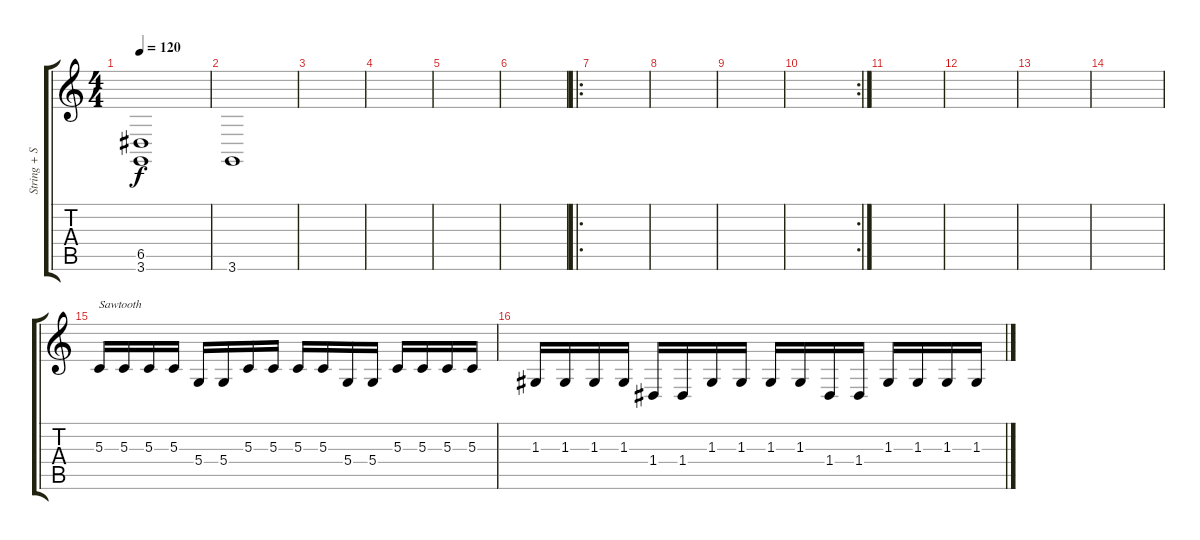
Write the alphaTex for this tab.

\track ("String + Sawtooth" "String + S") {instrument stringensemble1}
\staff {score tabs}
\tuning (E4 B3 G3 D3 A2 E2) {hide}
\ts (4 4)
\tempo 120
\clef g2
\ks c
(6.5{t} 3.6{t}).1{dy f} |
3.6.1 |
|
|
|
|
\ro
|
|
|
\rc 2
|
|
|
|
|
5.3.16{txt "Sawtooth" instrument lead2sawtooth} 5.3.16 5.3.16 5.3.16 5.4.16 5.4.16 5.3.16 5.3.16 5.3.16 5.3.16 5.4.16 5.4.16 5.3.16 5.3.16 5.3.16 5.3.16 |
1.3.16{instrument lead2sawtooth} 1.3.16 1.3.16 1.3.16 1.4.16 1.4.16 1.3.16 1.3.16 1.3.16 1.3.16 1.4.16 1.4.16 1.3.16 1.3.16 1.3.16 1.3.16
